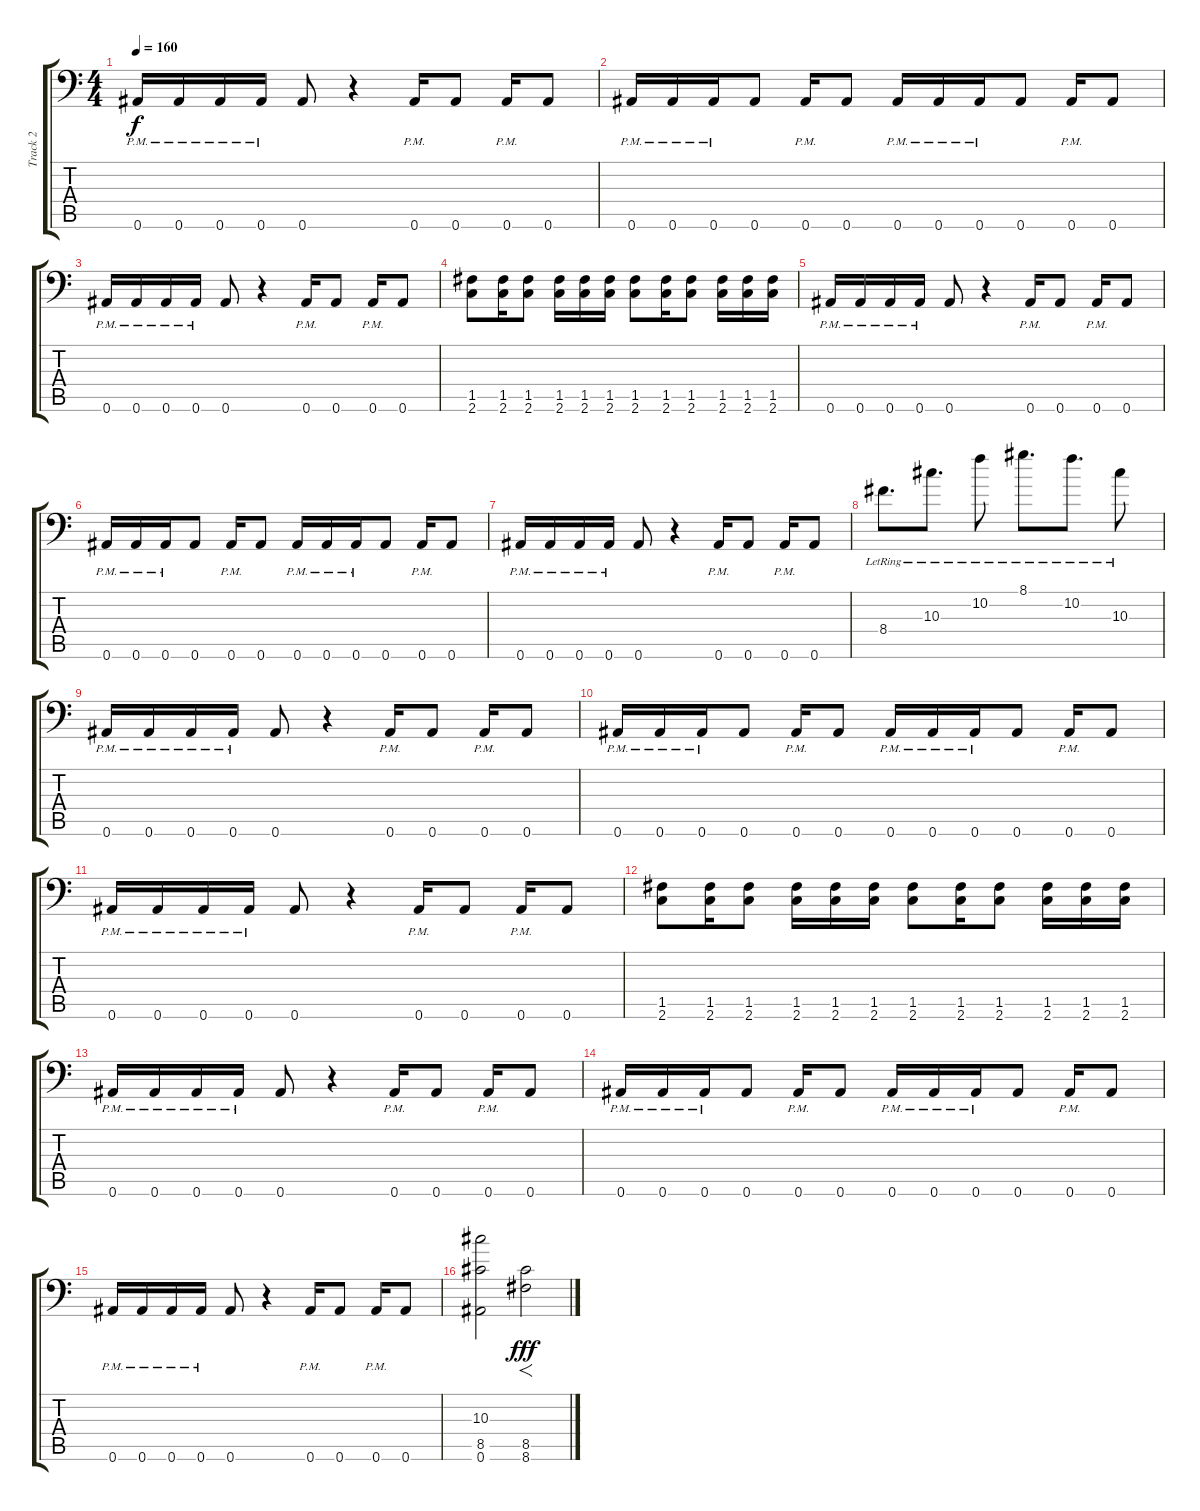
\track ("Track 2" "Track 2") {instrument distortionguitar}
\staff {score tabs}
\tuning (C4 G3 Eb3 Bb2 F2 Bb1) {hide}
\ts (4 4)
\tempo 160
\clef f4
\ks c
0.6{pm}.16{dy f} 0.6{pm}.16 0.6{pm}.16 0.6{pm}.16 0.6.8 r.4 0.6{pm}.16 0.6.8 0.6{pm}.16 0.6.8 |
0.6{pm}.16 0.6{pm}.16 0.6{pm}.16 0.6.8 0.6{pm}.16 0.6.8 0.6{pm}.16 0.6{pm}.16 0.6{pm}.16 0.6.8 0.6{pm}.16 0.6.8 |
0.6{pm}.16 0.6{pm}.16 0.6{pm}.16 0.6{pm}.16 0.6.8 r.4 0.6{pm}.16 0.6.8 0.6{pm}.16 0.6.8 |
(1.5 2.6).8 (1.5 2.6).16 (1.5 2.6).8 (1.5 2.6).16 (1.5 2.6).16 (1.5 2.6).16 (1.5 2.6).8 (1.5 2.6).16 (1.5 2.6).8 (1.5 2.6).16 (1.5 2.6).16 (1.5 2.6).16 |
0.6{pm}.16 0.6{pm}.16 0.6{pm}.16 0.6{pm}.16 0.6.8 r.4 0.6{pm}.16 0.6.8 0.6{pm}.16 0.6.8 |
0.6{pm}.16 0.6{pm}.16 0.6{pm}.16 0.6.8 0.6{pm}.16 0.6.8 0.6{pm}.16 0.6{pm}.16 0.6{pm}.16 0.6.8 0.6{pm}.16 0.6.8 |
0.6{pm}.16 0.6{pm}.16 0.6{pm}.16 0.6{pm}.16 0.6.8 r.4 0.6{pm}.16 0.6.8 0.6{pm}.16 0.6.8 |
8.4{lr}.8{d} 10.3{lr}.8{d} 10.2{lr}.8 8.1{lr}.8{d} 10.2{lr}.8{d} 10.3{lr}.8 |
0.6{pm}.16 0.6{pm}.16 0.6{pm}.16 0.6{pm}.16 0.6.8 r.4 0.6{pm}.16 0.6.8 0.6{pm}.16 0.6.8 |
0.6{pm}.16 0.6{pm}.16 0.6{pm}.16 0.6.8 0.6{pm}.16 0.6.8 0.6{pm}.16 0.6{pm}.16 0.6{pm}.16 0.6.8 0.6{pm}.16 0.6.8 |
0.6{pm}.16 0.6{pm}.16 0.6{pm}.16 0.6{pm}.16 0.6.8 r.4 0.6{pm}.16 0.6.8 0.6{pm}.16 0.6.8 |
(1.5 2.6).8 (1.5 2.6).16 (1.5 2.6).8 (1.5 2.6).16 (1.5 2.6).16 (1.5 2.6).16 (1.5 2.6).8 (1.5 2.6).16 (1.5 2.6).8 (1.5 2.6).16 (1.5 2.6).16 (1.5 2.6).16 |
0.6{pm}.16 0.6{pm}.16 0.6{pm}.16 0.6{pm}.16 0.6.8 r.4 0.6{pm}.16 0.6.8 0.6{pm}.16 0.6.8 |
0.6{pm}.16 0.6{pm}.16 0.6{pm}.16 0.6.8 0.6{pm}.16 0.6.8 0.6{pm}.16 0.6{pm}.16 0.6{pm}.16 0.6.8 0.6{pm}.16 0.6.8 |
0.6{pm}.16 0.6{pm}.16 0.6{pm}.16 0.6{pm}.16 0.6.8 r.4 0.6{pm}.16 0.6.8 0.6{pm}.16 0.6.8 |
(10.3 8.5 0.6).2 (8.5 8.6).2{f dy fff}
